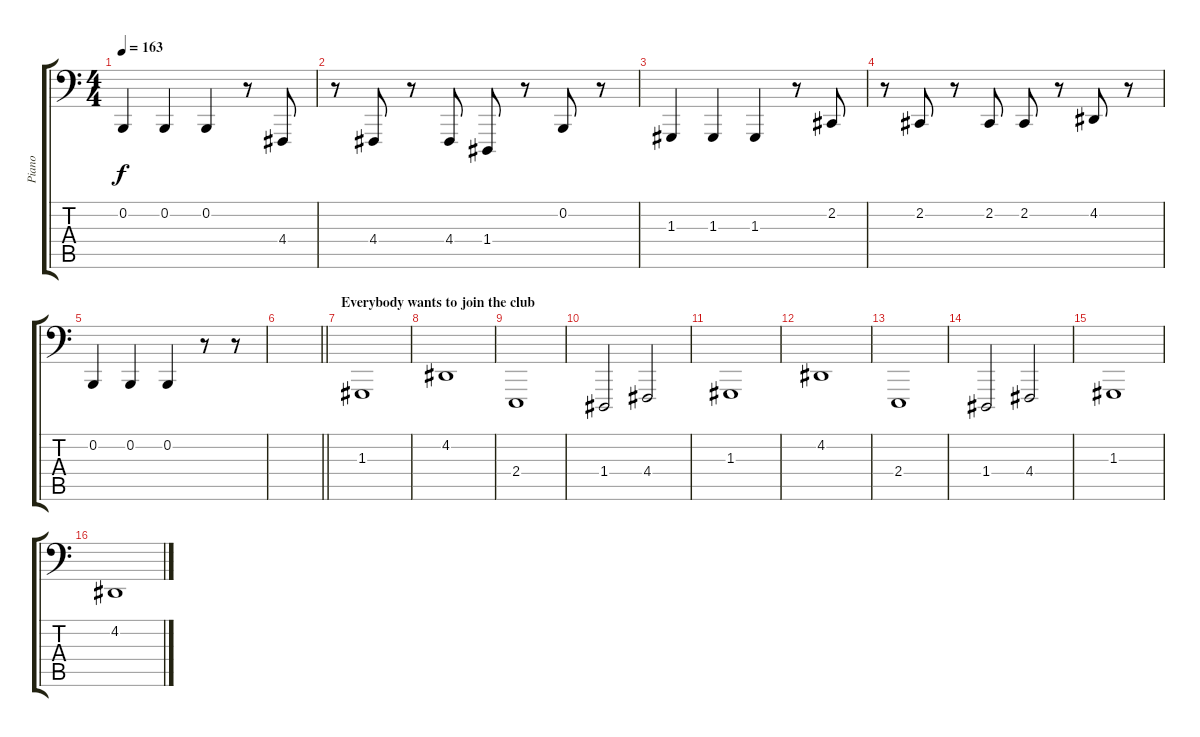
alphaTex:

\track ("Piano" "Piano") {instrument acousticgrandpiano}
\staff {score tabs}
\tuning (E2 B1 G1 D1 A0 E0) {hide}
\ts (4 4)
\tempo 163
\clef f4
\ks c
0.2.4{dy f} 0.2.4 0.2.4 r.8 4.4.8 |
r.8 4.4.8 r.8 4.4.8 1.4.8 r.8 0.2.8 r.8 |
1.3.4 1.3.4 1.3.4 r.8 2.2.8 |
r.8 2.2.8 r.8 2.2.8 2.2.8 r.8 4.2.8 r.8 |
0.2.4 0.2.4 0.2.4 r.8 r.8 |
\barLineRight lightlight
|
\section ("" "Everybody wants to join the club")
1.3.1 |
4.2.1 |
2.4.1 |
1.4.2 4.4.2 |
1.3.1 |
4.2.1 |
2.4.1 |
1.4.2 4.4.2 |
1.3.1 |
4.2.1
